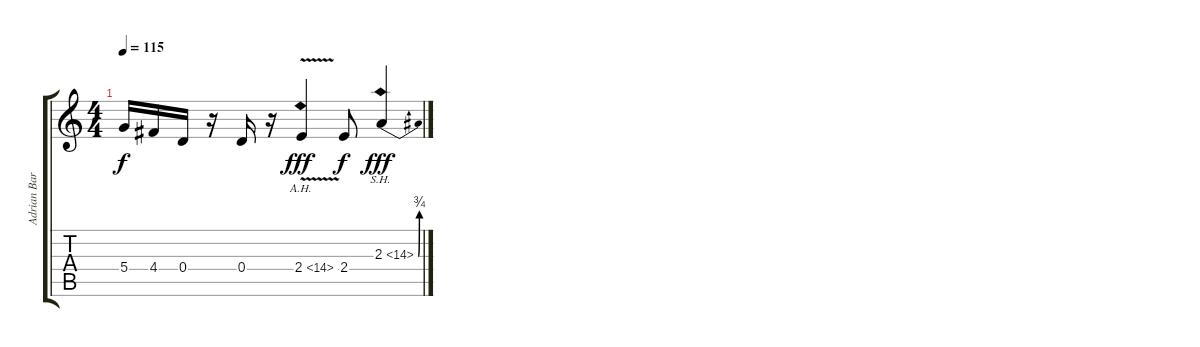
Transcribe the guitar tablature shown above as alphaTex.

\track ("Adrian Barar" "Adrian Bar") {instrument distortionguitar}
\staff {score tabs}
\tuning (E4 B3 G3 D3 A2 E2) {hide}
\ts (4 4)
\tempo 115
\clef g2
\ks c
5.4.16{dy f} 4.4.16 0.4.16 r.16 0.4.16 r.16 2.4{ah 12 v}.4{dy fff} 2.4.8{dy f} 2.3{be (bend 0 0 60 3) sh 12}.4{dy fff}
